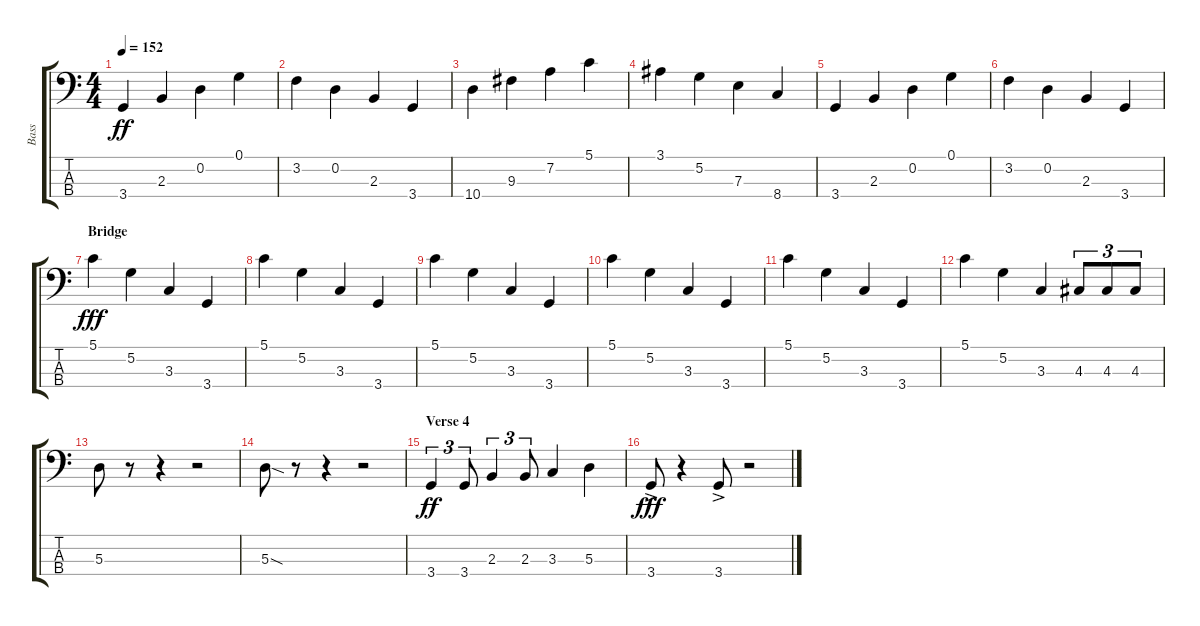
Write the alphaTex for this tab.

\track ("Bass" "Bass") {instrument electricbasspick}
\staff {score tabs}
\tuning (G2 D2 A1 E1) {hide}
\ts (4 4)
\tempo 152
\clef f4
\ks c
3.4.4{dy ff} 2.3.4 0.2.4 0.1.4 |
3.2.4 0.2.4 2.3.4 3.4.4 |
10.4.4 9.3.4 7.2.4 5.1.4 |
3.1.4 5.2.4 7.3.4 8.4.4 |
3.4.4 2.3.4 0.2.4 0.1.4 |
3.2.4 0.2.4 2.3.4 3.4.4 |
\section ("" "Bridge")
5.1.4{dy fff} 5.2.4 3.3.4 3.4.4 |
5.1.4 5.2.4 3.3.4 3.4.4 |
5.1.4 5.2.4 3.3.4 3.4.4 |
5.1.4 5.2.4 3.3.4 3.4.4 |
5.1.4 5.2.4 3.3.4 3.4.4 |
5.1.4 5.2.4 3.3.4 4.3.8{tu (3 2)} 4.3.8{tu (3 2)} 4.3.8{tu (3 2)} |
5.3.8 r.8 r.4 r.2 |
5.3{sod}.8 r.8 r.4 r.2 |
\section ("" "Verse 4")
3.4.4{tu (3 2) dy ff} 3.4.8{tu (3 2)} 2.3.4{tu (3 2)} 2.3.8{tu (3 2)} 3.3.4 5.3.4 |
3.4{ac}.8{dy fff} r.4 3.4{ac}.8 r.2
